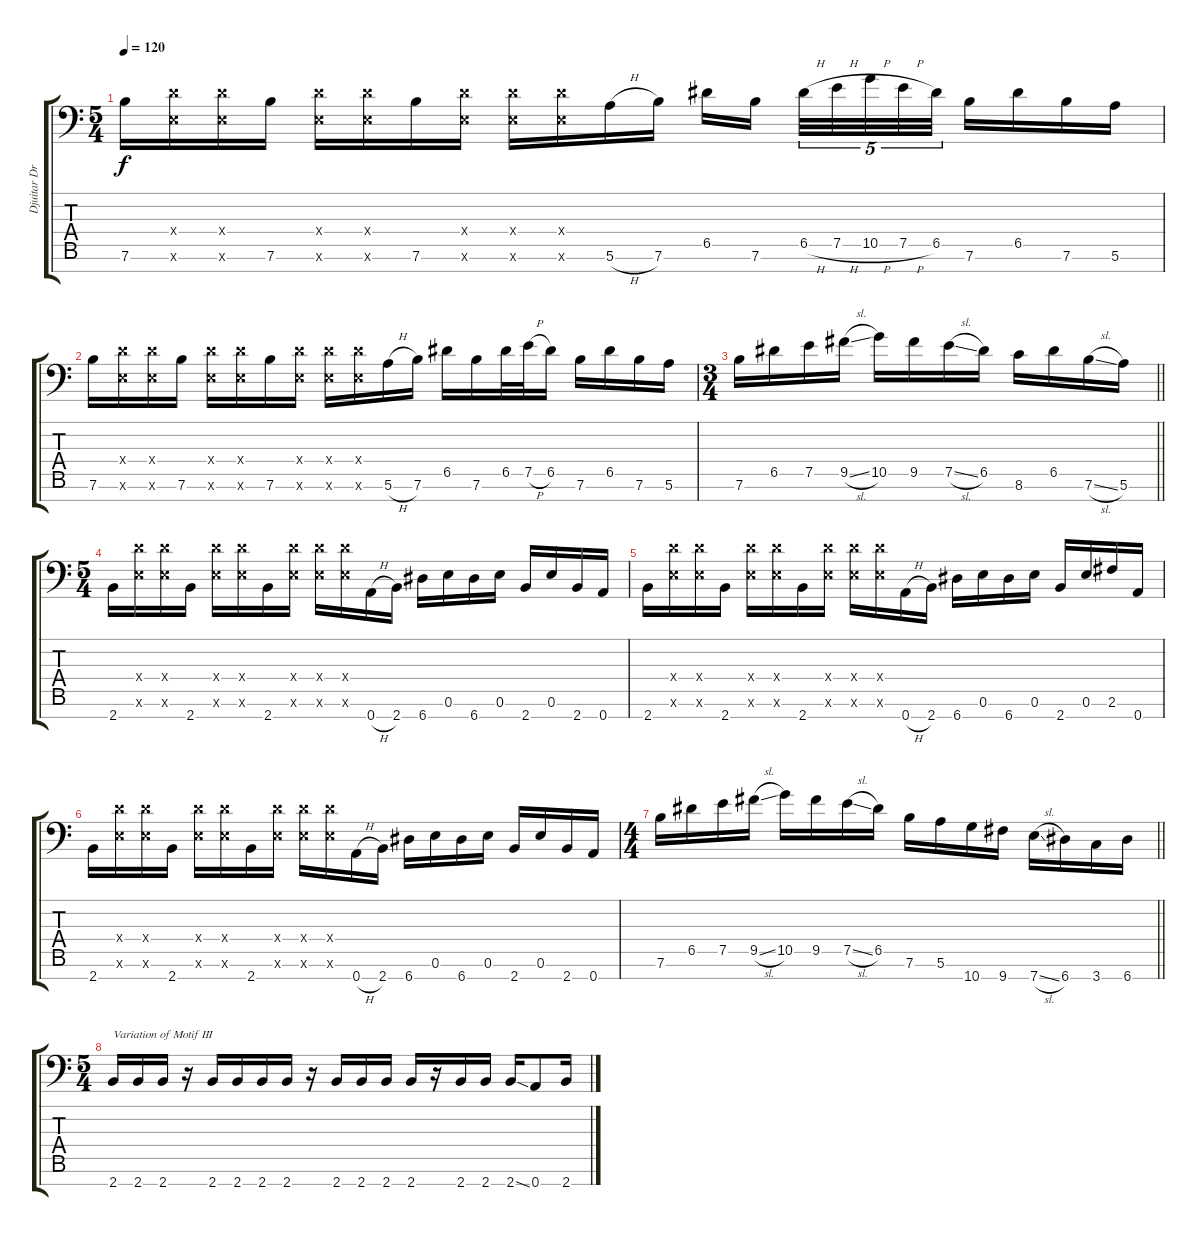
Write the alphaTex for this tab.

\track ("Djuitar Dropped A" "Djuitar Dr") {instrument distortionguitar}
\staff {score tabs}
\tuning (E4 B3 G3 D3 A2 E2 A1) {hide}
\ts (5 4)
\tempo 120
\clef f4
\ks c
7.6.16{dy f} (0.4{x} 0.6{x}).16 (0.4{x} 0.6{x}).16 7.6.16 (0.4{x} 0.6{x}).16 (0.4{x} 0.6{x}).16 7.6.16 (0.4{x} 0.6{x}).16 (0.4{x} 0.6{x}).16 (0.4{x} 0.6{x}).16 5.6{h}.16 7.6.16 6.5.16 7.6.16{beam splitsecondary} 6.5{h}.32{tu (5 4)} 7.5{h}.32{tu (5 4)} 10.5{h}.32{tu (5 4)} 7.5{h}.32{tu (5 4)} 6.5.32{tu (5 4)} 7.6.16 6.5.16 7.6.16 5.6.16 |
7.6.16 (0.4{x} 0.6{x}).16 (0.4{x} 0.6{x}).16 7.6.16 (0.4{x} 0.6{x}).16 (0.4{x} 0.6{x}).16 7.6.16 (0.4{x} 0.6{x}).16 (0.4{x} 0.6{x}).16 (0.4{x} 0.6{x}).16 5.6{h}.16 7.6.16 6.5.16 7.6.16 6.5.32 7.5{h}.32 6.5.16 7.6.16 6.5.16 7.6.16 5.6.16 |
\ts (3 4)
\barLineRight lightlight
7.6.16 6.5.16 7.5.16 9.5{sl}.16 10.5.16 9.5.16 7.5{sl}.16 6.5.16 8.6.16 6.5.16 7.6{sl}.16 5.6.16 |
\ts (5 4)
2.7.16 (0.4{x} 0.6{x}).16 (0.4{x} 0.6{x}).16 2.7.16 (0.4{x} 0.6{x}).16 (0.4{x} 0.6{x}).16 2.7.16 (0.4{x} 0.6{x}).16 (0.4{x} 0.6{x}).16 (0.4{x} 0.6{x}).16 0.7{h}.16 2.7.16 6.7.16 0.6.16 6.7.16 0.6.16 2.7.16 0.6.16 2.7.16 0.7.16 |
2.7.16 (0.4{x} 0.6{x}).16 (0.4{x} 0.6{x}).16 2.7.16 (0.4{x} 0.6{x}).16 (0.4{x} 0.6{x}).16 2.7.16 (0.4{x} 0.6{x}).16 (0.4{x} 0.6{x}).16 (0.4{x} 0.6{x}).16 0.7{h}.16 2.7.16 6.7.16 0.6.16 6.7.16 0.6.16 2.7.16 0.6.16 2.6.16 0.7.16 |
2.7.16 (0.4{x} 0.6{x}).16 (0.4{x} 0.6{x}).16 2.7.16 (0.4{x} 0.6{x}).16 (0.4{x} 0.6{x}).16 2.7.16 (0.4{x} 0.6{x}).16 (0.4{x} 0.6{x}).16 (0.4{x} 0.6{x}).16 0.7{h}.16 2.7.16 6.7.16 0.6.16 6.7.16 0.6.16 2.7.16 0.6.16 2.7.16 0.7.16 |
\ts (4 4)
\barLineRight lightlight
7.6.16 6.5.16 7.5.16 9.5{sl}.16 10.5.16 9.5.16 7.5{sl}.16 6.5.16 7.6.16 5.6.16 10.7.16 9.7.16 7.7{sl}.16 6.7.16 3.7.16 6.7.16 |
\ts (5 4)
\section ("" "")
2.7.16{txt "Variation of Motif III"} 2.7.16 2.7.16 r.16 2.7.16 2.7.16 2.7.16 2.7.16 r.16 2.7.16 2.7.16 2.7.16 2.7.16 r.16 2.7.16 2.7.16 2.7{ss}.16 0.7.8 2.7.16
